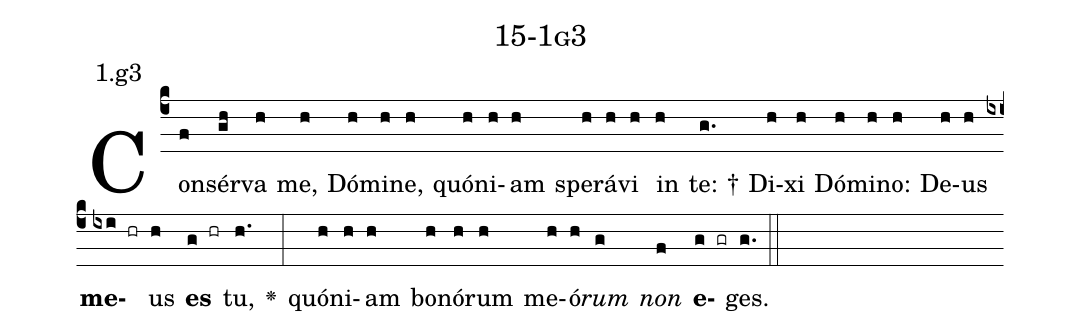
name: 15-1g3;
annotation: 1.g3;
%%
(c4)Con(f)sér(gh)va(h) me,(h) Dó(h)mi(h)ne,(h) quón(h)i(h)am(h) spe(h)rá(h)vi(h) in(h) te: †(g.) Di(h)xi(h) Dó(h)mi(h)no:(h) De(h)us(h) <b>me</b>(ixi hr)us(h) <b>es</b>(g hr) tu,(h.) <v>\greheightstar</v>(:) quón(h)i(h)am(h) bo(h)nó(h)rum(h) me(h)ó(h)<i>rum</i>(g) <i>non</i>(f) <b>e</b>(g gr)ges.(g.) (::)


%E(h) u(h) o(g) u(f) a(g) e.(g.) (::)
